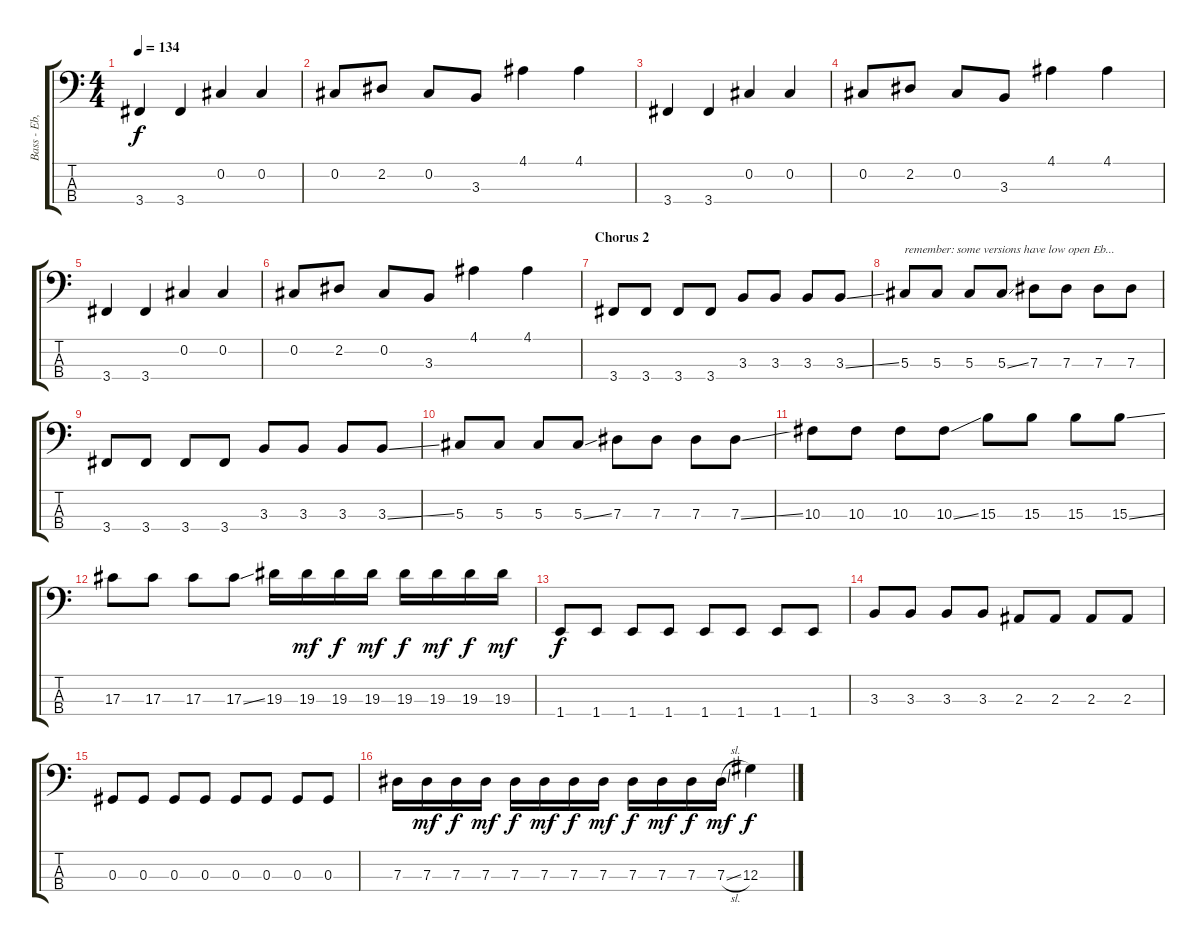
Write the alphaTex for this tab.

\track ("Bass - Eb, fuzz" "Bass - Eb,") {instrument electricbassfinger}
\staff {score tabs}
\tuning (Gb2 Db2 Ab1 Eb1) {hide}
\ts (4 4)
\tempo 134
\clef f4
\ks c
3.4.4{dy f} 3.4.4 0.2.4 0.2.4 |
0.2.8 2.2.8 0.2.8 3.3.8 4.1.4 4.1.4 |
3.4.4 3.4.4 0.2.4 0.2.4 |
0.2.8 2.2.8 0.2.8 3.3.8 4.1.4 4.1.4 |
3.4.4 3.4.4 0.2.4 0.2.4 |
0.2.8 2.2.8 0.2.8 3.3.8 4.1.4 4.1.4 |
\section ("" "Chorus 2")
3.4.8 3.4.8 3.4.8 3.4.8 3.3.8 3.3.8 3.3.8 3.3{ss}.8 |
5.3.8{txt "remember: some versions have low open Eb..."} 5.3.8 5.3.8 5.3{ss}.8 7.3.8 7.3.8 7.3.8 7.3.8 |
3.4.8 3.4.8 3.4.8 3.4.8 3.3.8 3.3.8 3.3.8 3.3{ss}.8 |
5.3.8 5.3.8 5.3.8 5.3{ss}.8 7.3.8 7.3.8 7.3.8 7.3{ss}.8 |
10.3.8 10.3.8 10.3.8 10.3{ss}.8 15.3.8 15.3.8 15.3.8 15.3{ss}.8 |
17.3.8 17.3.8 17.3.8 17.3{ss}.8 19.3.16 19.3.16{dy mf} 19.3.16{dy f} 19.3.16{dy mf} 19.3.16{dy f} 19.3.16{dy mf} 19.3.16{dy f} 19.3.16{dy mf} |
1.4.8{dy f} 1.4.8 1.4.8 1.4.8 1.4.8 1.4.8 1.4.8 1.4.8 |
3.3.8 3.3.8 3.3.8 3.3.8 2.3.8 2.3.8 2.3.8 2.3.8 |
0.3.8 0.3.8 0.3.8 0.3.8 0.3.8 0.3.8 0.3.8 0.3.8 |
7.3.16 7.3.16{dy mf} 7.3.16{dy f} 7.3.16{dy mf} 7.3.16{dy f} 7.3.16{dy mf} 7.3.16{dy f} 7.3.16{dy mf} 7.3.16{dy f} 7.3.16{dy mf} 7.3.16{dy f} 7.3{sl}.16{dy mf} 12.3.4{dy f}
